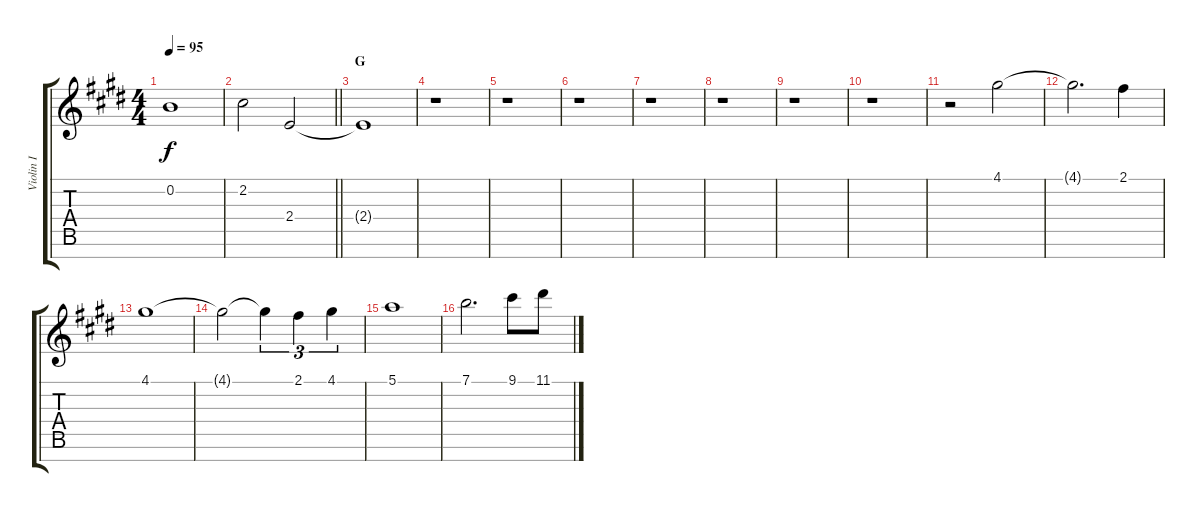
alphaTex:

\track ("Violin I" "Violin I") {instrument stringensemble1}
\staff {score tabs}
\tuning (E5 B4 G4 D4 A3 E3 B2) {hide}
\ts (4 4)
\tempo 95
\clef g2
\ks e
0.2.1{dy f} |
\barLineRight lightlight
2.2.2 2.4.2 |
\section ("" "G")
2.4{t}.1 |
r.1 |
r.1 |
r.1 |
r.1 |
r.1 |
r.1 |
r.1 |
r.2 4.1.2 |
4.1{t}.2{d} 2.1.4 |
4.1.1 |
4.1{t}.2 4.1{t}.4{tu (3 2)} 2.1.4{tu (3 2)} 4.1.4{tu (3 2)} |
5.1.1 |
7.1.2{d} 9.1.8 11.1.8
